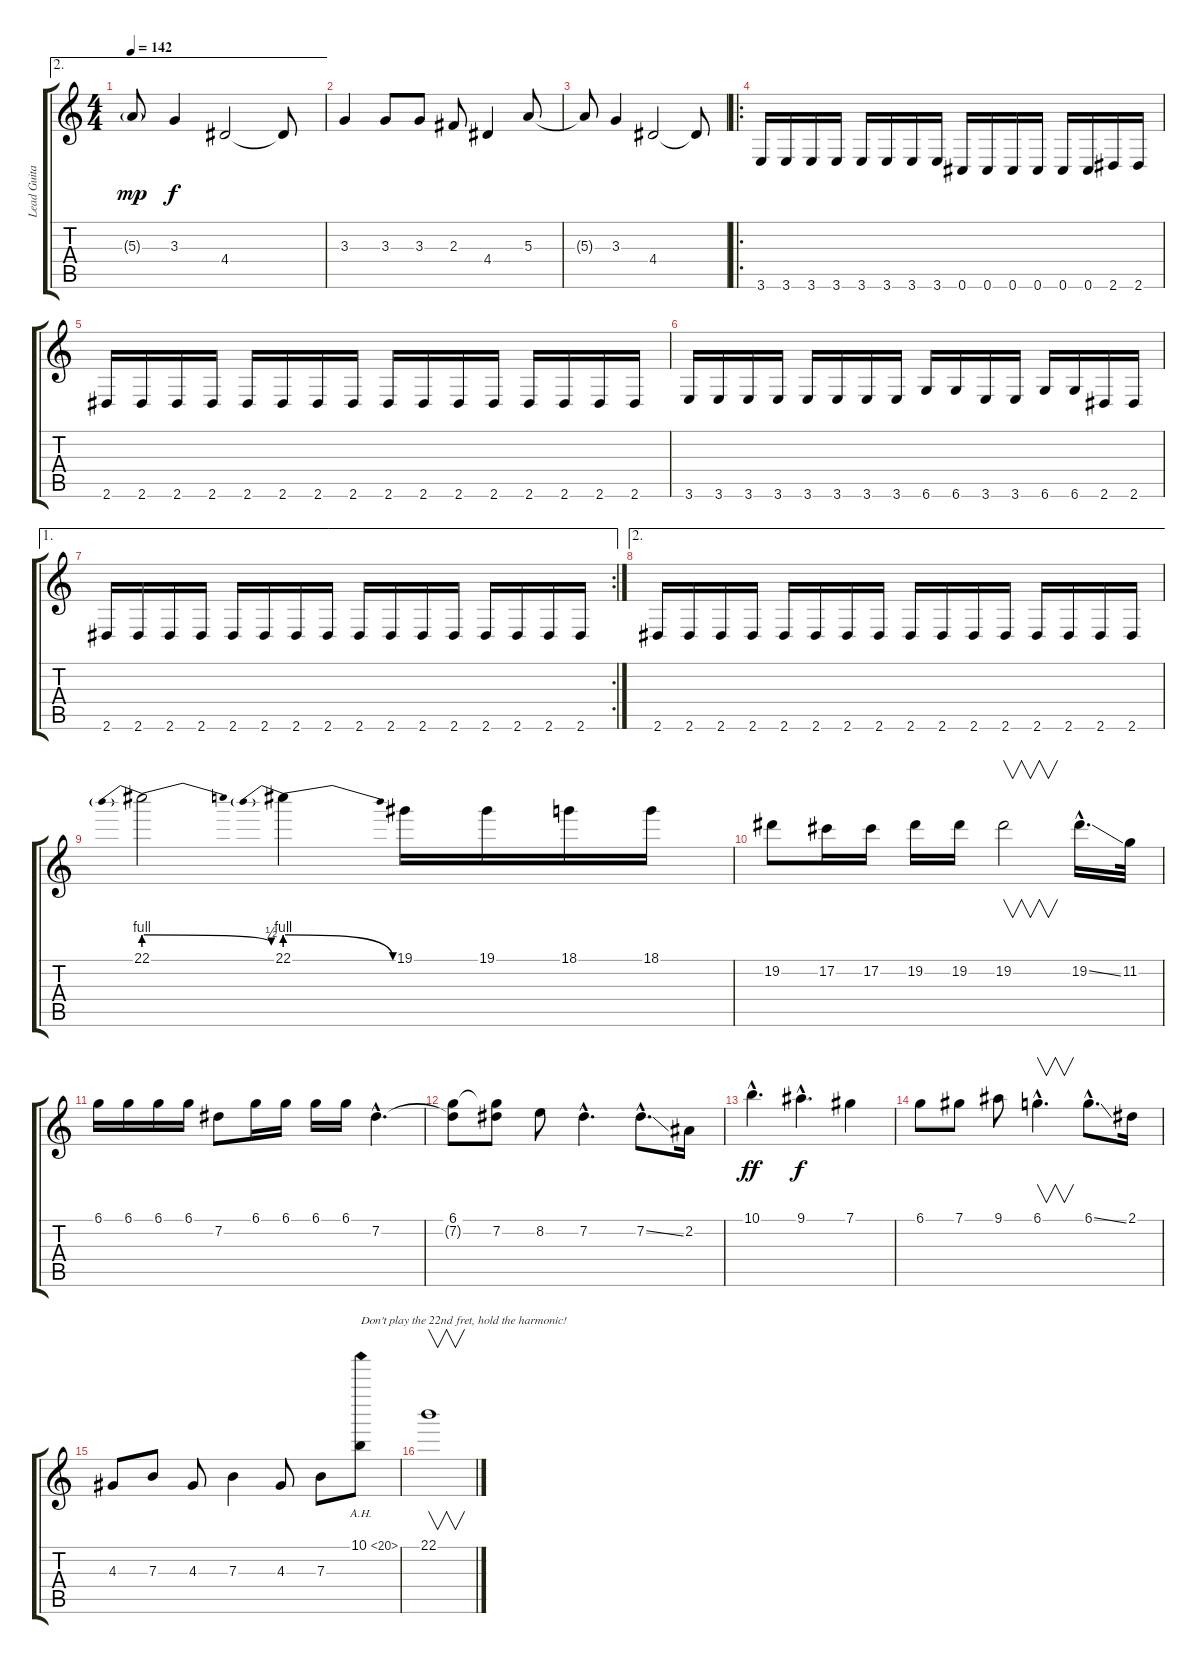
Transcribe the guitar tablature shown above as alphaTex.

\track ("Lead Guitar" "Lead Guita") {instrument distortionguitar}
\staff {score tabs}
\tuning (Db4 Ab3 E3 B2 Gb2 Db2) {hide}
\ae 2
\ts (4 4)
\tempo 142
\clef g2
\ks c
5.3{g}.8{dy mp} 3.3.4{dy f} 4.4.2 4.4{t}.8 |
3.3.4 3.3.8 3.3.8 2.3.8 4.4.4 5.3.8 |
5.3{t}.8 3.3.4 4.4.2 4.4{t}.8 |
\ro
3.6.16 3.6.16 3.6.16 3.6.16 3.6.16 3.6.16 3.6.16 3.6.16 0.6.16 0.6.16 0.6.16 0.6.16 0.6.16 0.6.16 2.6.16 2.6.16 |
2.6.16 2.6.16 2.6.16 2.6.16 2.6.16 2.6.16 2.6.16 2.6.16 2.6.16 2.6.16 2.6.16 2.6.16 2.6.16 2.6.16 2.6.16 2.6.16 |
3.6.16 3.6.16 3.6.16 3.6.16 3.6.16 3.6.16 3.6.16 3.6.16 6.6.16 6.6.16 3.6.16 3.6.16 6.6.16 6.6.16 2.6.16 2.6.16 |
\ae 1
\rc 2
2.6.16 2.6.16 2.6.16 2.6.16 2.6.16 2.6.16 2.6.16 2.6.16 2.6.16 2.6.16 2.6.16 2.6.16 2.6.16 2.6.16 2.6.16 2.6.16 |
\ae 2
2.6.16 2.6.16 2.6.16 2.6.16 2.6.16 2.6.16 2.6.16 2.6.16 2.6.16 2.6.16 2.6.16 2.6.16 2.6.16 2.6.16 2.6.16 2.6.16 |
22.1{be (prebendrelease 0 4 60 2)}.2 22.1{be (prebendrelease 0 4 60 0)}.4 19.1.16 19.1.16 18.1.16 18.1.16 |
19.2.8 17.2.16 17.2.16 19.2.16 19.2.16 19.2.2{v} 19.2{ss hac}.16{d} 11.2.32 |
6.1.16 6.1.16 6.1.16 6.1.16 7.2.8 6.1.16 6.1.16 6.1.16 6.1.16 7.2{hac}.4{d} |
(6.1 7.2{t}).8 (6.1{t} 7.2).8 8.2.8 7.2{hac}.4{d} 7.2{ss hac}.8{d} 2.2.16 |
10.1{hac}.4{d dy ff} 9.1{hac}.4{d dy f} 7.1.4 |
6.1.8 7.1.8 9.1.8 6.1{hac}.4{v d} 6.1{ss hac}.8{d} 2.1.16 |
4.3.8 7.3.8 4.3.8 7.3.4 4.3.8 7.3.8 10.1{ah 10}.8{txt "Don't play the 22nd fret, hold the harmonic!"} |
22.1.1{v}
